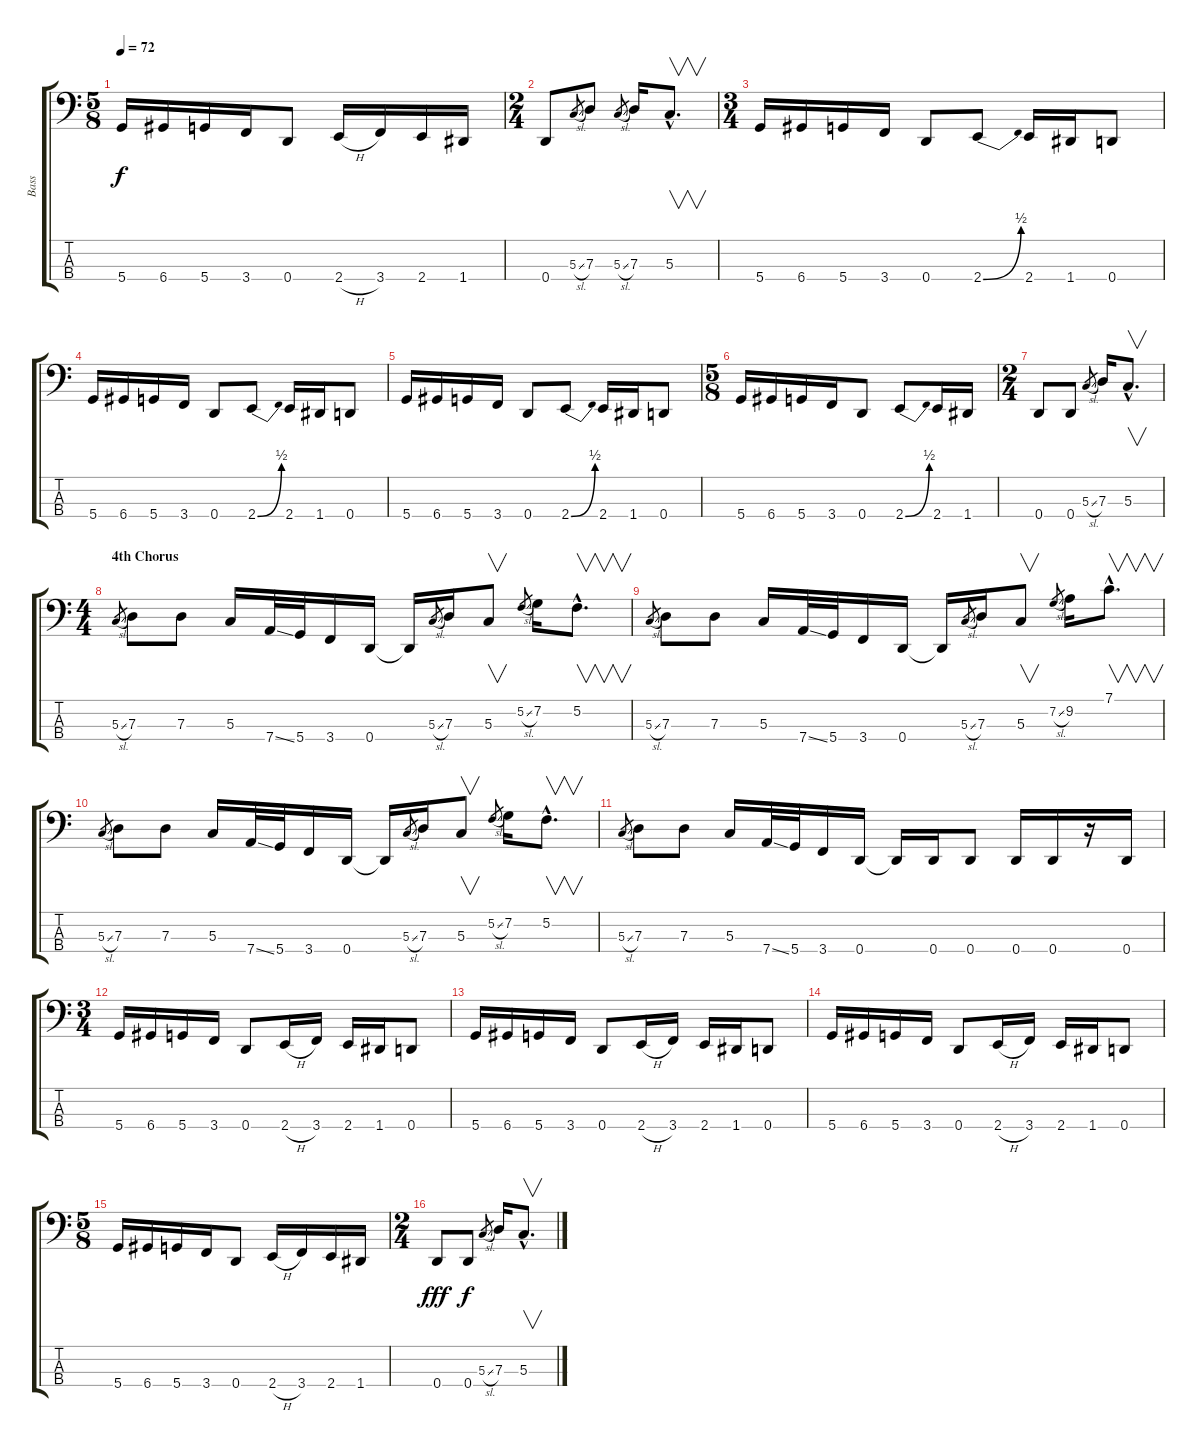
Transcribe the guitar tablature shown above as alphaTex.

\track ("Bass" "Bass") {instrument electricbasspick}
\staff {score tabs}
\tuning (F2 C2 G1 D1) {hide}
\ts (5 8)
\tempo 72
\clef f4
\ks c
5.4.16{dy f} 6.4.16 5.4.16 3.4.16 0.4.8 2.4{h}.16 3.4.16 2.4.16 1.4.16 |
\ts (2 4)
0.4.8 5.3{sl}.8{gr} 7.3.8 5.3{sl}.8{gr} 7.3.16 5.3{hac}.8{v d} |
\ts (3 4)
5.4.16 6.4.16 5.4.16 3.4.16 0.4.8 2.4{be (bend 0 0 60 2)}.8 2.4.16 1.4.16 0.4.8 |
5.4.16 6.4.16 5.4.16 3.4.16 0.4.8 2.4{be (bend 0 0 60 2)}.8 2.4.16 1.4.16 0.4.8 |
5.4.16 6.4.16 5.4.16 3.4.16 0.4.8 2.4{be (bend 0 0 60 2)}.8 2.4.16 1.4.16 0.4.8 |
\ts (5 8)
5.4.16 6.4.16 5.4.16 3.4.16 0.4.8 2.4{be (bend 0 0 60 2)}.8 2.4.16 1.4.16 |
\ts (2 4)
0.4.8 0.4.8 5.3{sl}.8{gr} 7.3.16 5.3{hac}.8{v d} |
\ts (4 4)
\section ("" "4th Chorus")
5.3{sl}.8{gr} 7.3.8 7.3.8 5.3.16 7.4{ss}.32 5.4.32 3.4.16 0.4.16 0.4{t}.16 5.3{sl}.8{gr} 7.3.16 5.3.8{v} 5.2{sl}.8{gr} 7.2.16 5.2{hac}.8{v d} |
5.3{sl}.8{gr} 7.3.8 7.3.8 5.3.16 7.4{ss}.32 5.4.32 3.4.16 0.4.16 0.4{t}.16 5.3{sl}.8{gr} 7.3.16 5.3.8{v} 7.2{sl}.8{gr} 9.2.16 7.1{hac}.8{v d} |
5.3{sl}.8{gr} 7.3.8 7.3.8 5.3.16 7.4{ss}.32 5.4.32 3.4.16 0.4.16 0.4{t}.16 5.3{sl}.8{gr} 7.3.16 5.3.8{v} 5.2{sl}.8{gr} 7.2.16 5.2{hac}.8{v d} |
5.3{sl}.8{gr} 7.3.8 7.3.8 5.3.16 7.4{ss}.32 5.4.32 3.4.16 0.4.16 0.4{t}.16 0.4.16 0.4.8 0.4.16 0.4.16 r.16 0.4.16 |
\ts (3 4)
5.4.16 6.4.16 5.4.16 3.4.16 0.4.8 2.4{h}.16 3.4.16 2.4.16 1.4.16 0.4.8 |
5.4.16 6.4.16 5.4.16 3.4.16 0.4.8 2.4{h}.16 3.4.16 2.4.16 1.4.16 0.4.8 |
5.4.16 6.4.16 5.4.16 3.4.16 0.4.8 2.4{h}.16 3.4.16 2.4.16 1.4.16 0.4.8 |
\ts (5 8)
5.4.16 6.4.16 5.4.16 3.4.16 0.4.8 2.4{h}.16 3.4.16 2.4.16 1.4.16 |
\ts (2 4)
0.4.8{dy fff} 0.4.8{dy f} 5.3{sl}.8{gr} 7.3.16 5.3{hac}.8{v d}
